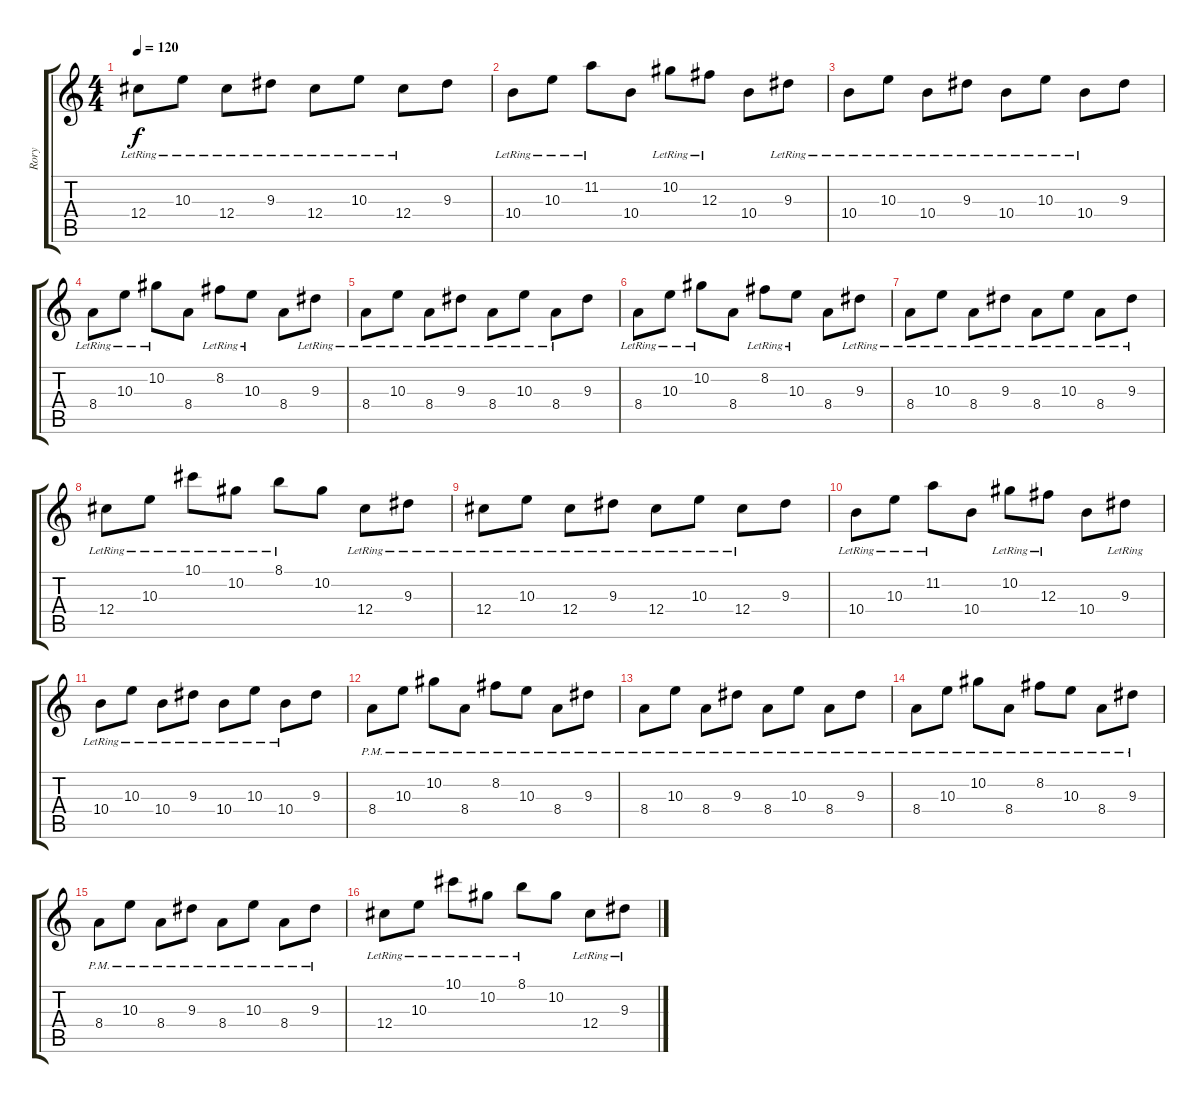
\track ("Rory" "Rory") {instrument distortionguitar}
\staff {score tabs}
\tuning (Eb4 Bb3 Gb3 Db3 Ab2 Db2) {hide}
\ts (4 4)
\tempo 120
\clef g2
\ks c
12.4{lr}.8{dy f} 10.3{lr}.8 12.4{lr}.8 9.3{lr}.8 12.4{lr}.8 10.3{lr}.8 12.4{lr}.8 9.3.8 |
10.4{lr}.8 10.3{lr}.8 11.2{lr}.8 10.4.8 10.2{lr}.8 12.3{lr}.8 10.4.8 9.3{lr}.8 |
10.4{lr}.8 10.3{lr}.8 10.4{lr}.8 9.3{lr}.8 10.4{lr}.8 10.3{lr}.8 10.4{lr}.8 9.3.8 |
8.4{lr}.8 10.3{lr}.8 10.2{lr}.8 8.4.8 8.2{lr}.8 10.3{lr}.8 8.4.8 9.3{lr}.8 |
8.4{lr}.8 10.3{lr}.8 8.4{lr}.8 9.3{lr}.8 8.4{lr}.8 10.3{lr}.8 8.4{lr}.8 9.3.8 |
8.4{lr}.8 10.3{lr}.8 10.2{lr}.8 8.4.8 8.2{lr}.8 10.3{lr}.8 8.4.8 9.3{lr}.8 |
8.4{lr}.8 10.3{lr}.8 8.4{lr}.8 9.3{lr}.8 8.4{lr}.8 10.3{lr}.8 8.4{lr}.8 9.3{lr}.8 |
12.4{lr}.8 10.3{lr}.8 10.1{lr}.8 10.2{lr}.8 8.1{lr}.8 10.2.8 12.4{lr}.8 9.3{lr}.8 |
12.4{lr}.8 10.3{lr}.8 12.4{lr}.8 9.3{lr}.8 12.4{lr}.8 10.3{lr}.8 12.4{lr}.8 9.3.8 |
10.4{lr}.8 10.3{lr}.8 11.2{lr}.8 10.4.8 10.2{lr}.8 12.3{lr}.8 10.4.8 9.3{lr}.8 |
10.4{lr}.8 10.3{lr}.8 10.4{lr}.8 9.3{lr}.8 10.4{lr}.8 10.3{lr}.8 10.4{lr}.8 9.3.8 |
8.4{pm}.8 10.3{pm}.8 10.2{pm}.8 8.4{pm}.8 8.2{pm}.8 10.3{pm}.8 8.4{pm}.8 9.3{pm}.8 |
8.4{pm}.8 10.3{pm}.8 8.4{pm}.8 9.3{pm}.8 8.4{pm}.8 10.3{pm}.8 8.4{pm}.8 9.3{pm}.8 |
8.4{pm}.8 10.3{pm}.8 10.2{pm}.8 8.4{pm}.8 8.2{pm}.8 10.3{pm}.8 8.4{pm}.8 9.3{pm}.8 |
8.4{pm}.8 10.3{pm}.8 8.4{pm}.8 9.3{pm}.8 8.4{pm}.8 10.3{pm}.8 8.4{pm}.8 9.3{pm}.8 |
12.4{lr}.8 10.3{lr}.8 10.1{lr}.8 10.2{lr}.8 8.1{lr}.8 10.2.8 12.4{lr}.8 9.3{lr}.8
